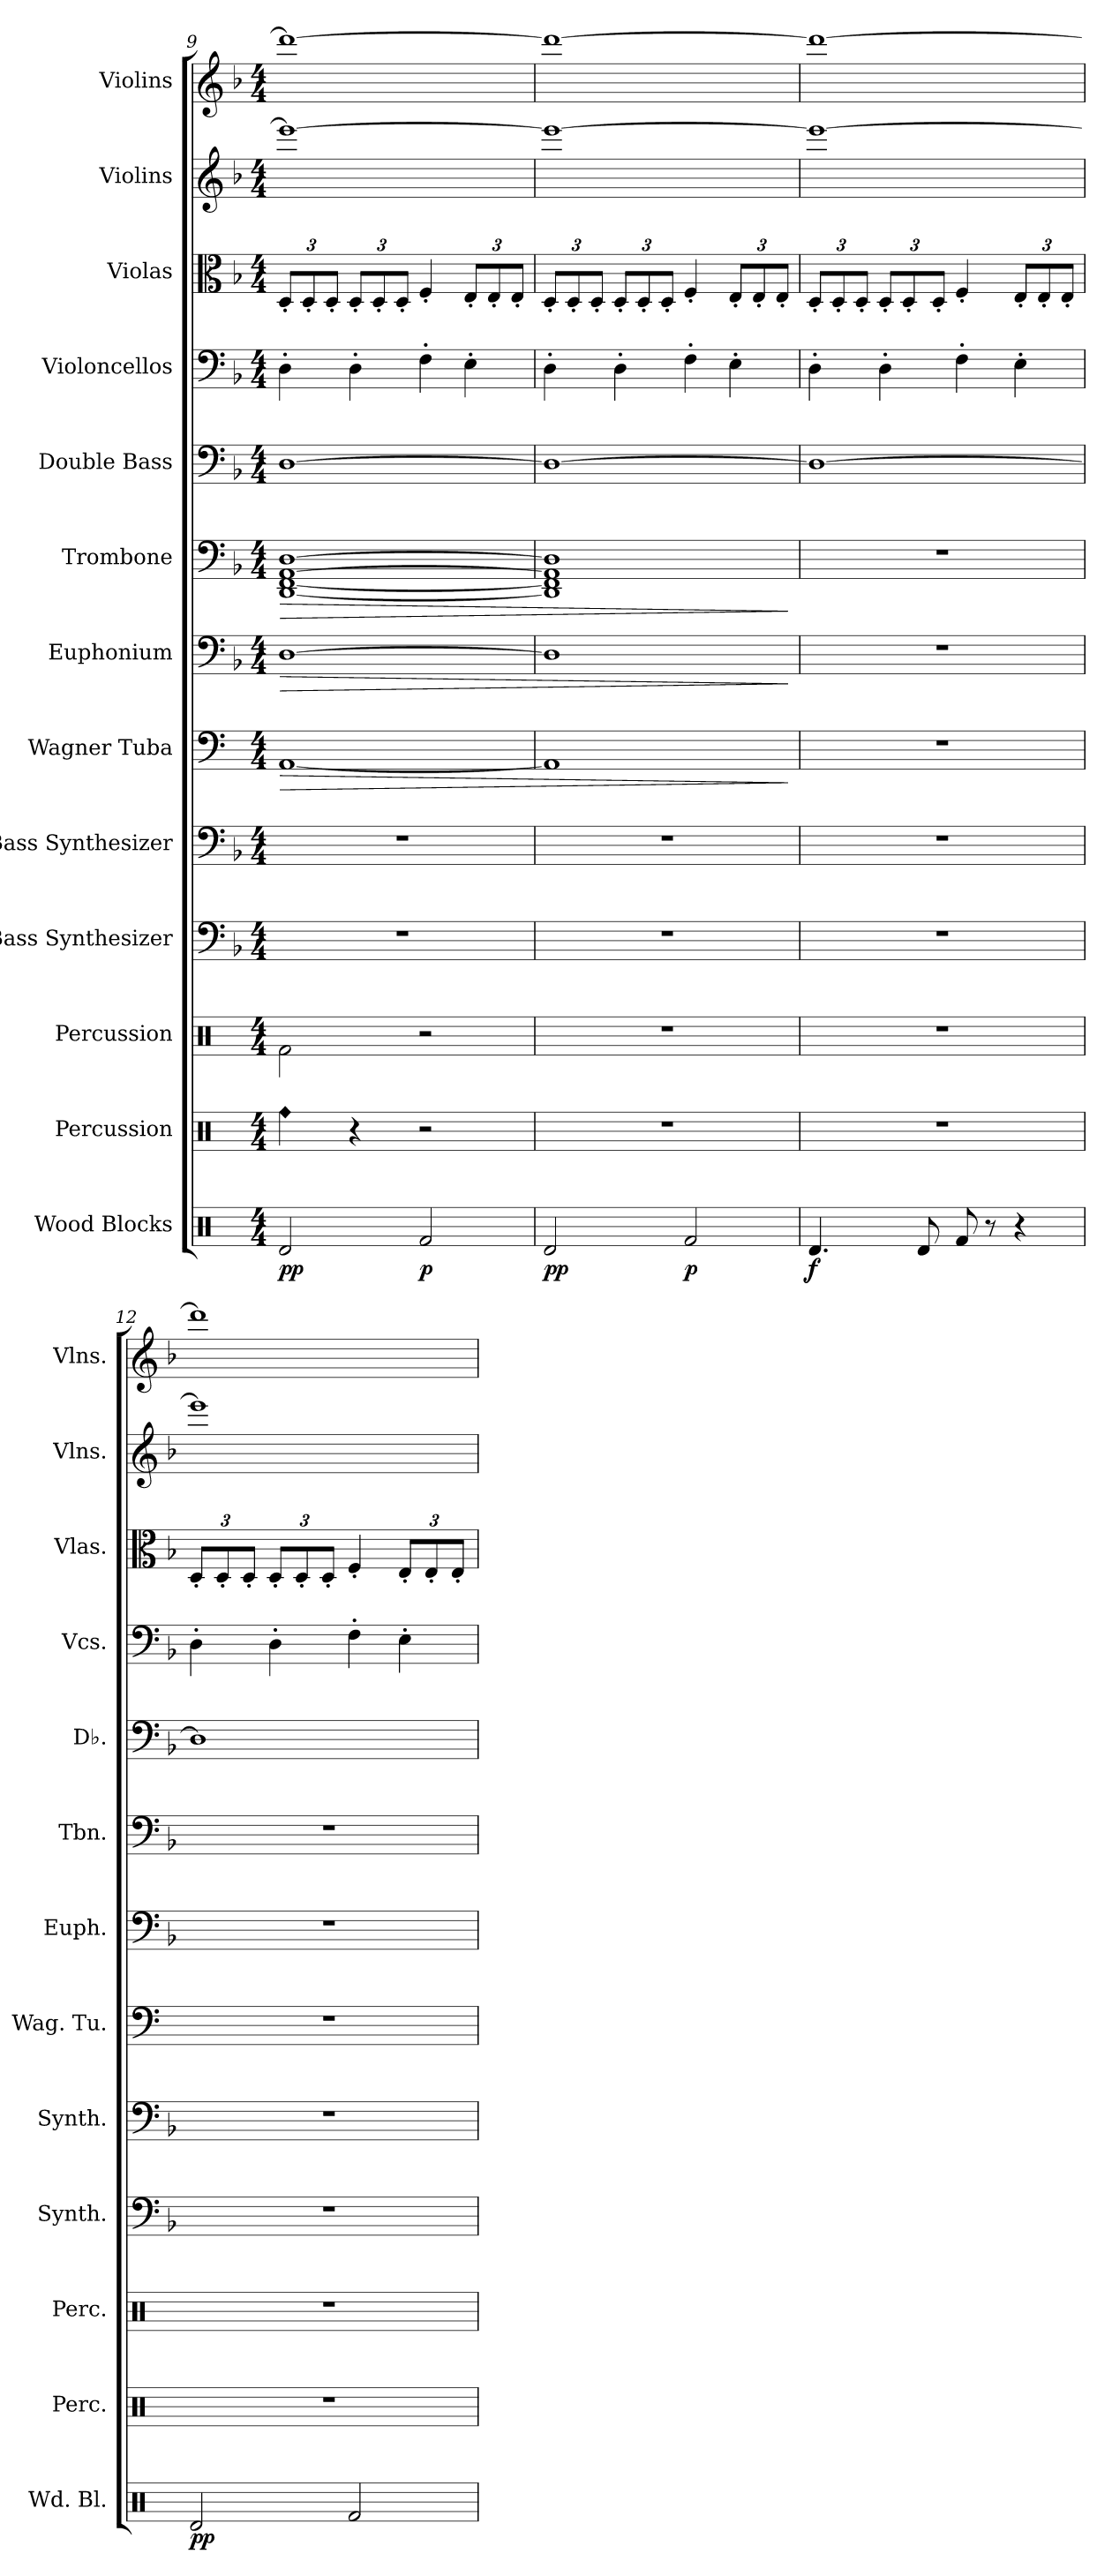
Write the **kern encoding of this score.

**kern	**dynam	**kern	**kern	**kern	**kern	**kern	**dynam	**kern	**dynam	**kern	**dynam	**kern	**kern	**kern	**kern	**kern
*part13	*part13	*part12	*part11	*part10	*part9	*part8	*part8	*part7	*part7	*part6	*part6	*part5	*part4	*part3	*part2	*part1
*staff13	*staff13	*staff12	*staff11	*staff10	*staff9	*staff8	*staff8	*staff7	*staff7	*staff6	*staff6	*staff5	*staff4	*staff3	*staff2	*staff1
*I"Wood Blocks	*	*I"Percussion	*I"Percussion	*I"Bass Synthesizer	*I"Bass Synthesizer	*I"Wagner Tuba	*	*I"Euphonium	*	*I"Trombone	*	*I"Double Bass	*I"Violoncellos	*I"Violas	*I"Violins	*I"Violins
*I'Wd. Bl.	*	*I'Perc.	*I'Perc.	*I'Synth.	*I'Synth.	*I'Wag. Tu.	*	*I'Euph.	*	*I'Tbn.	*	*I'Db.	*I'Vcs.	*I'Vlas.	*I'Vlns.	*I'Vlns.
*clefX	*	*clefX	*clefX	*clefF4	*clefF4	*clefF4	*	*clefF4	*	*clefF4	*	*clefF4	*clefF4	*clefC3	*clefG2	*clefG2
*	*	*	*	*	*	*ITrd4c7	*	*	*	*	*	*ITrd7c12	*	*	*	*
*k[]	*	*k[]	*k[]	*k[b-]	*k[b-]	*k[b-]	*	*k[b-]	*	*k[b-]	*	*k[b-]	*k[b-]	*k[b-]	*k[b-]	*k[b-]
*M4/4	*	*M4/4	*M4/4	*M4/4	*M4/4	*M4/4	*	*M4/4	*	*M4/4	*	*M4/4	*M4/4	*M4/4	*M4/4	*M4/4
=9	=9	=9	=9	=9	=9	=9	=9	=9	=9	=9	=9	=9	=9	=9	=9	=9
!	!	!LO:N:head=diamond	!	!	!	!	!LO:HP:b	!	!LO:HP:b	!	!LO:HP:b	!	!	!	!	!
*	*	*	*	*	*	*	*	*	*	*	*	*	*	*Xbrackettup	*	*
!	!LO:DY:b	!	!	!	!	!	!	!	!	!	!	!	!	!	!	!
2Rd/	pp	4Rff\	2Rf\	1r	1r	[1DD	>	[1D	>	[1DD [1FF [1AA [1D	>	[1DD	4D'\	12D'/L	1eee_	1ddd_
.	.	.	.	.	.	.	.	.	.	.	.	.	.	12D'/	.	.
.	.	.	.	.	.	.	.	.	.	.	.	.	.	12D'/J	.	.
.	.	4r	.	.	.	.	.	.	.	.	.	.	4D'\	12D'/L	.	.
.	.	.	.	.	.	.	.	.	.	.	.	.	.	12D'/	.	.
.	.	.	.	.	.	.	.	.	.	.	.	.	.	12D'/J	.	.
!	!LO:DY:b	!	!	!	!	!	!	!	!	!	!	!	!	!	!	!
2Rf/	p	2r	2r	.	.	.	.	.	.	.	.	.	4F'\	4F'/	.	.
.	.	.	.	.	.	.	.	.	.	.	.	.	4E'\	12E'/L	.	.
.	.	.	.	.	.	.	.	.	.	.	.	.	.	12E'/	.	.
.	.	.	.	.	.	.	.	.	.	.	.	.	.	12E'/J	.	.
!!LO:PB:g=z
=10	=10	=10	=10	=10	=10	=10	=10	=10	=10	=10	=10	=10	=10	=10	=10	=10
!	!LO:DY:b	!	!	!	!	!	!	!	!	!	!	!	!	!	!	!
2Rd/	pp	1r	1r	1r	1r	1DD]	.	1D]	.	1DD] 1FF] 1AA] 1D]	.	1DD_	4D'\	12D'/L	1eee_	1ddd_
.	.	.	.	.	.	.	.	.	.	.	.	.	.	12D'/	.	.
.	.	.	.	.	.	.	.	.	.	.	.	.	.	12D'/J	.	.
.	.	.	.	.	.	.	.	.	.	.	.	.	4D'\	12D'/L	.	.
.	.	.	.	.	.	.	.	.	.	.	.	.	.	12D'/	.	.
.	.	.	.	.	.	.	.	.	.	.	.	.	.	12D'/J	.	.
!	!LO:DY:b	!	!	!	!	!	!	!	!	!	!	!	!	!	!	!
2Rf/	p	.	.	.	.	.	.	.	.	.	.	.	4F'\	4F'/	.	.
.	.	.	.	.	.	.	.	.	.	.	.	.	4E'\	12E'/L	.	.
.	.	.	.	.	.	.	.	.	.	.	.	.	.	12E'/	.	.
.	.	.	.	.	.	.	.	.	.	.	.	.	.	12E'/J	.	.
.	.	.	.	.	.	.	]	.	]	.	]	.	.	.	.	.
=11	=11	=11	=11	=11	=11	=11	=11	=11	=11	=11	=11	=11	=11	=11	=11	=11
!	!LO:DY:b	!	!	!	!	!	!	!	!	!	!	!	!	!	!	!
4.Rd/	f	1r	1r	1r	1r	1r	.	1r	.	1r	.	1DD_	4D'\	12D'/L	1eee_	1ddd_
.	.	.	.	.	.	.	.	.	.	.	.	.	.	12D'/	.	.
.	.	.	.	.	.	.	.	.	.	.	.	.	.	12D'/J	.	.
.	.	.	.	.	.	.	.	.	.	.	.	.	4D'\	12D'/L	.	.
.	.	.	.	.	.	.	.	.	.	.	.	.	.	12D'/	.	.
8Rd/	.	.	.	.	.	.	.	.	.	.	.	.	.	.	.	.
.	.	.	.	.	.	.	.	.	.	.	.	.	.	12D'/J	.	.
8Rf/	.	.	.	.	.	.	.	.	.	.	.	.	4F'\	4F'/	.	.
8r	.	.	.	.	.	.	.	.	.	.	.	.	.	.	.	.
4r	.	.	.	.	.	.	.	.	.	.	.	.	4E'\	12E'/L	.	.
.	.	.	.	.	.	.	.	.	.	.	.	.	.	12E'/	.	.
.	.	.	.	.	.	.	.	.	.	.	.	.	.	12E'/J	.	.
=12	=12	=12	=12	=12	=12	=12	=12	=12	=12	=12	=12	=12	=12	=12	=12	=12
!	!LO:DY:b	!	!	!	!	!	!	!	!	!	!	!	!	!	!	!
2Rd/	pp	1r	1r	1r	1r	1r	.	1r	.	1r	.	1DD]	4D'\	12D'/L	1eee]	1ddd]
.	.	.	.	.	.	.	.	.	.	.	.	.	.	12D'/	.	.
.	.	.	.	.	.	.	.	.	.	.	.	.	.	12D'/J	.	.
.	.	.	.	.	.	.	.	.	.	.	.	.	4D'\	12D'/L	.	.
.	.	.	.	.	.	.	.	.	.	.	.	.	.	12D'/	.	.
.	.	.	.	.	.	.	.	.	.	.	.	.	.	12D'/J	.	.
2Rf/	.	.	.	.	.	.	.	.	.	.	.	.	4F'\	4F'/	.	.
.	.	.	.	.	.	.	.	.	.	.	.	.	4E'\	12E'/L	.	.
.	.	.	.	.	.	.	.	.	.	.	.	.	.	12E'/	.	.
.	.	.	.	.	.	.	.	.	.	.	.	.	.	12E'/J	.	.
=	=	=	=	=	=	=	=	=	=	=	=	=	=	=	=	=
*-	*-	*-	*-	*-	*-	*-	*-	*-	*-	*-	*-	*-	*-	*-	*-	*-
